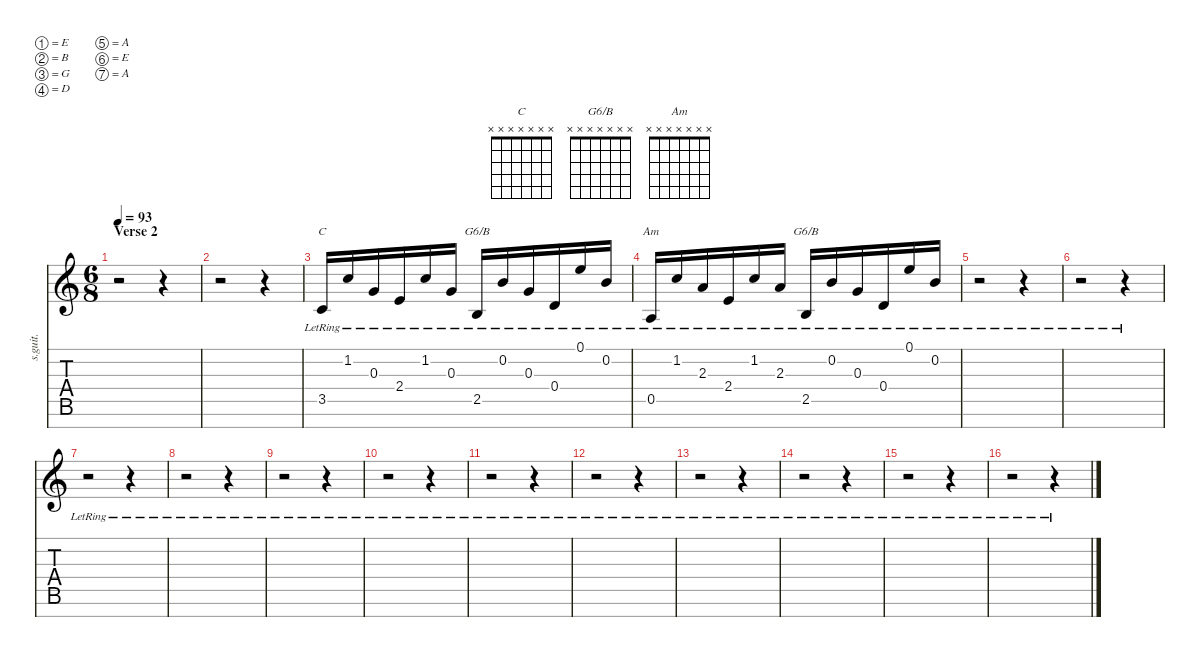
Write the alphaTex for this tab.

\defaultSystemsLayout 4
\hideDynamics
\bracketExtendMode nobrackets
\otherSystemsTrackNameOrientation horizontal
\track ("Guitar 1" "s.guit.") {instrument acousticguitarsteel}
\staff {score tabs}
\tuning (E4 B3 G3 D3 A2 E2 A1)
\chord ("C" x x x x x x x)
\chord ("G6/B" x x x x x x x)
\chord ("Am" x x x x x x x)
\ts (6 8)
\section ("" "Verse 2")
\tempo 93
\clef g2
\ks c
r.2{dy mp beam Down} r.4{beam Down} |
r.2{beam Down} r.4{beam Down} |
3.5{lr}.16{ch "C" beam Up} 1.2{lr}.16{beam Up} 0.3{lr}.16{beam Up} 2.4{lr}.16{beam Up} 1.2{lr}.16{beam Up} 0.3{lr}.16{beam Up} 2.5{lr}.16{ch "G6/B" beam Up} 0.2{lr}.16{beam Up} 0.3{lr}.16{beam Up} 0.4{lr}.16{beam Up} 0.1{lr}.16{beam Up} 0.2{lr}.16{beam Up} |
0.5{lr}.16{ch "Am" beam Up} 1.2{lr}.16{beam Up} 2.3{lr}.16{beam Up} 2.4{lr}.16{beam Up} 1.2{lr}.16{beam Up} 2.3{lr}.16{beam Up} 2.5{lr}.16{ch "G6/B" beam Up} 0.2{lr}.16{beam Up} 0.3{lr}.16{beam Up} 0.4{lr}.16{beam Up} 0.1{lr}.16{beam Up} 0.2{lr}.16{beam Up} |
r.2{beam Down} r.4{beam Down} |
r.2{beam Down} r.4{beam Down} |
r.2{beam Down} r.4{beam Down} |
r.2{beam Down} r.4{beam Down} |
r.2{beam Down} r.4{beam Down} |
r.2{beam Down} r.4{beam Down} |
r.2{beam Down} r.4{beam Down} |
r.2{beam Down} r.4{beam Down} |
r.2{beam Down} r.4{beam Down} |
r.2{beam Down} r.4{beam Down} |
r.2{beam Down} r.4{beam Down} |
r.2{beam Down} r.4{beam Down}
